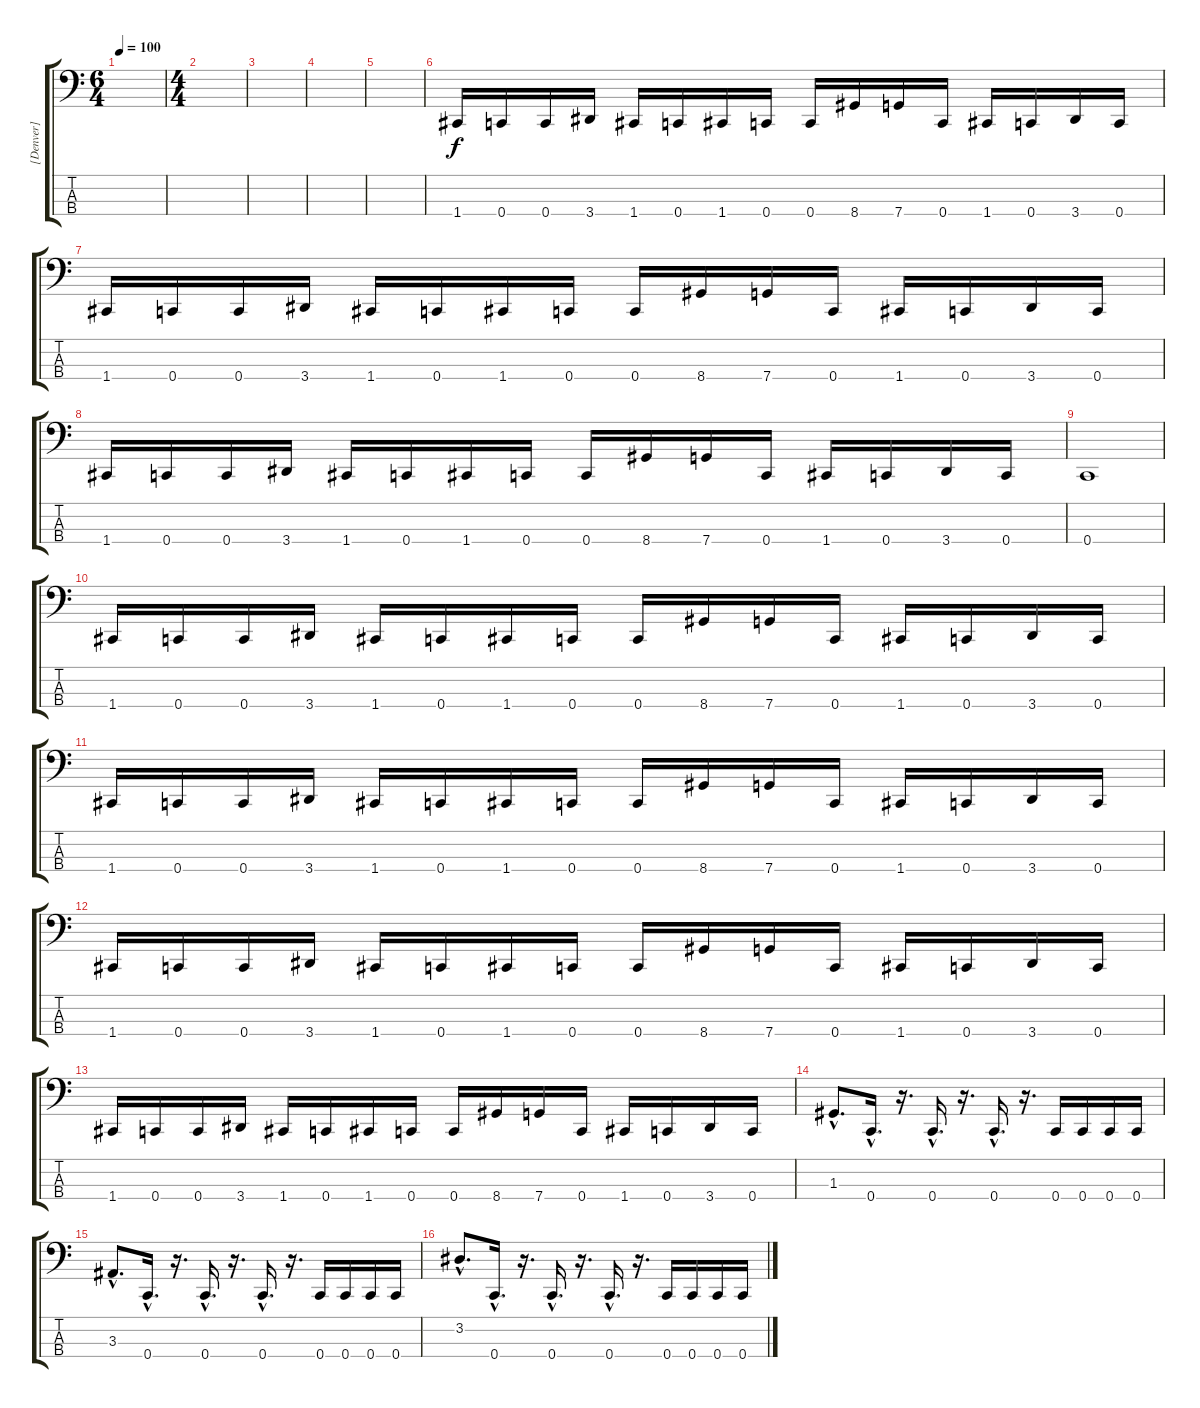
\track ("[Denver]" "[Denver]") {instrument electricbasspick}
\staff {score tabs}
\tuning (F2 C2 G1 C1) {hide}
\ts (6 4)
\tempo 100
\clef f4
\ks c
|
\ts (4 4)
|
|
|
|
1.4.16 0.4.16 0.4.16 3.4.16 1.4.16 0.4.16 1.4.16 0.4.16 0.4.16 8.4.16 7.4.16 0.4.16 1.4.16 0.4.16 3.4.16 0.4.16 |
1.4.16 0.4.16 0.4.16 3.4.16 1.4.16 0.4.16 1.4.16 0.4.16 0.4.16 8.4.16 7.4.16 0.4.16 1.4.16 0.4.16 3.4.16 0.4.16 |
1.4.16 0.4.16 0.4.16 3.4.16 1.4.16 0.4.16 1.4.16 0.4.16 0.4.16 8.4.16 7.4.16 0.4.16 1.4.16 0.4.16 3.4.16 0.4.16 |
0.4.1 |
1.4.16 0.4.16 0.4.16 3.4.16 1.4.16 0.4.16 1.4.16 0.4.16 0.4.16 8.4.16 7.4.16 0.4.16 1.4.16 0.4.16 3.4.16 0.4.16 |
1.4.16 0.4.16 0.4.16 3.4.16 1.4.16 0.4.16 1.4.16 0.4.16 0.4.16 8.4.16 7.4.16 0.4.16 1.4.16 0.4.16 3.4.16 0.4.16 |
1.4.16 0.4.16 0.4.16 3.4.16 1.4.16 0.4.16 1.4.16 0.4.16 0.4.16 8.4.16 7.4.16 0.4.16 1.4.16 0.4.16 3.4.16 0.4.16 |
1.4.16 0.4.16 0.4.16 3.4.16 1.4.16 0.4.16 1.4.16 0.4.16 0.4.16 8.4.16 7.4.16 0.4.16 1.4.16 0.4.16 3.4.16 0.4.16 |
1.3{hac}.8{d} 0.4{hac}.16{d} r.16{d} 0.4{hac}.16{d} r.16{d} 0.4{hac}.16{d} r.16{d} 0.4.16 0.4.16 0.4.16 0.4.16 |
3.3{hac}.8{d} 0.4{hac}.16{d} r.16{d} 0.4{hac}.16{d} r.16{d} 0.4{hac}.16{d} r.16{d} 0.4.16 0.4.16 0.4.16 0.4.16 |
3.2{hac}.8{d} 0.4{hac}.16{d} r.16{d} 0.4{hac}.16{d} r.16{d} 0.4{hac}.16{d} r.16{d} 0.4.16 0.4.16 0.4.16 0.4.16
